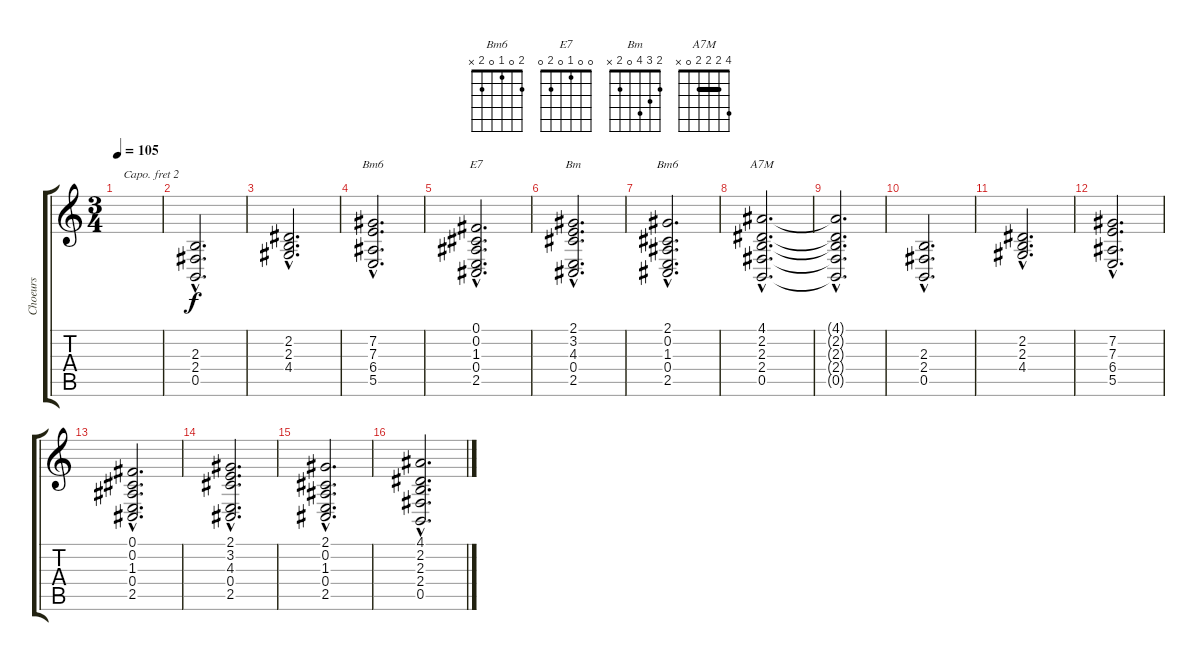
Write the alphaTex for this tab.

\track ("Choeurs" "Choeurs") {instrument choiraahs}
\staff {score tabs}
\capo 2
\tuning (E4 B3 G3 D3 A2 E2) {hide}
\chord ("Bm6" 7 7 7 6 5 7) {firstfret 5 barre 7}
\chord ("E7" 0 0 1 0 2 0)
\chord ("Bm" 2 3 4 0 2 x)
\chord ("Bm6" 2 0 1 0 2 x)
\chord ("A7M" 4 2 2 2 0 x) {barre 2}
\ts (3 4)
\tempo 105
\clef g2
\ks c
|
(2.3{hac} 2.4{hac} 0.5{hac}).2{d} |
(2.2{hac} 2.3{hac} 4.4{hac}).2{d} |
(7.2{hac} 7.3{hac} 6.4{hac} 5.5{hac}).2{d ch "Bm6"} |
(0.1{hac} 0.2{hac} 1.3{hac} 0.4{hac} 2.5{hac}).2{d ch "E7"} |
(2.1{hac} 3.2{hac} 4.3{hac} 0.4{hac} 2.5{hac}).2{d ch "Bm"} |
(2.1{hac} 0.2{hac} 1.3{hac} 0.4{hac} 2.5{hac}).2{d ch "Bm6"} |
(4.1{hac} 2.2{hac} 2.3{hac} 2.4{hac} 0.5{hac}).2{d ch "A7M"} |
(4.1{hac t} 2.2{hac t} 2.3{hac t} 2.4{hac t} 0.5{hac t}).2{d} |
(2.3{hac} 2.4{hac} 0.5{hac}).2{d} |
(2.2{hac} 2.3{hac} 4.4{hac}).2{d} |
(7.2{hac} 7.3{hac} 6.4{hac} 5.5{hac}).2{d} |
(0.1{hac} 0.2{hac} 1.3{hac} 0.4{hac} 2.5{hac}).2{d} |
(2.1{hac} 3.2{hac} 4.3{hac} 0.4{hac} 2.5{hac}).2{d} |
(2.1{hac} 0.2{hac} 1.3{hac} 0.4{hac} 2.5{hac}).2{d} |
(4.1{hac} 2.2{hac} 2.3{hac} 2.4{hac} 0.5{hac}).2{d}
